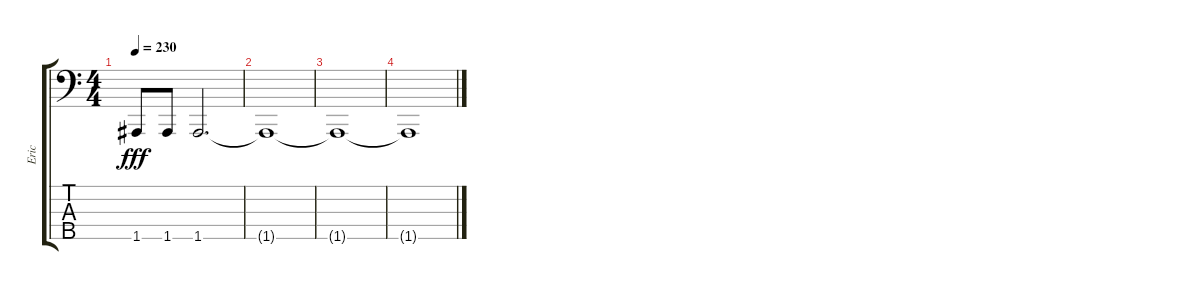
\track ("Eric" "Eric") {instrument electricbasspick}
\staff {score tabs}
\tuning (G2 D2 A1 E1 A0) {hide}
\ts (4 4)
\tempo 230
\clef f4
\ks c
1.5.8{dy fff} 1.5.8 1.5.2{d} |
1.5{t}.1 |
1.5{t}.1 |
1.5{t}.1
